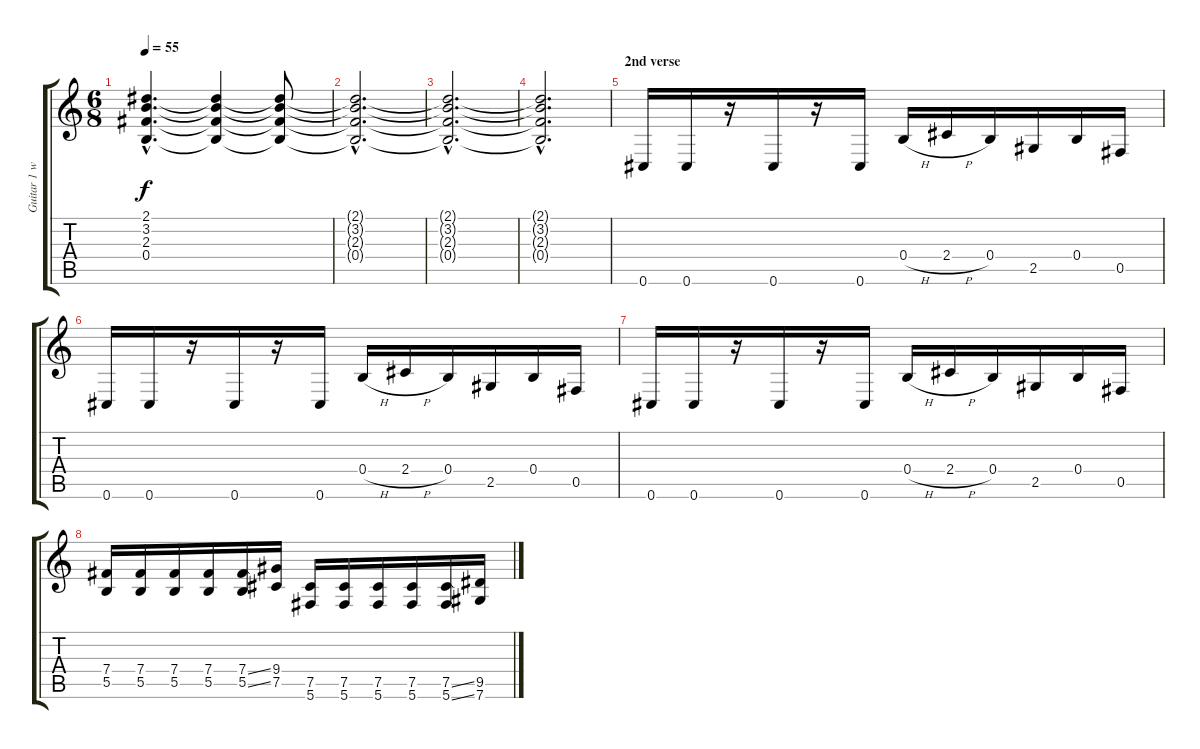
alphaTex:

\track ("Guitar 1 w/ Distorsion " "Guitar 1 w") {instrument distortionguitar}
\staff {score tabs}
\tuning (Db4 Ab3 E3 B2 Gb2 Db2) {hide}
\ts (6 8)
\tempo 55
\clef g2
\ks c
(2.1{hac} 3.2{hac} 2.3{hac} 0.4{hac}).4{d dy f} (2.1{t} 3.2{t} 2.3{t} 0.4{t}).4 (2.1{t} 3.2{t} 2.3{t} 0.4{t}).8 |
(2.1{hac t} 3.2{hac t} 2.3{hac t} 0.4{hac t}).2{d} |
(2.1{hac t} 3.2{hac t} 2.3{hac t} 0.4{hac t}).2{d} |
(2.1{hac t} 3.2{hac t} 2.3{hac t} 0.4{hac t}).2{d} |
\section ("" "2nd verse")
0.6.16 0.6.16 r.16 0.6.16 r.16 0.6.16 0.4{h}.16 2.4{h}.16 0.4.16 2.5.16 0.4.16 0.5.16 |
0.6.16 0.6.16 r.16 0.6.16 r.16 0.6.16 0.4{h}.16 2.4{h}.16 0.4.16 2.5.16 0.4.16 0.5.16 |
0.6.16 0.6.16 r.16 0.6.16 r.16 0.6.16 0.4{h}.16 2.4{h}.16 0.4.16 2.5.16 0.4.16 0.5.16 |
(7.4 5.5).16 (7.4 5.5).16 (7.4 5.5).16 (7.4 5.5).16 (7.4{ss} 5.5{ss}).16 (9.4 7.5).16 (7.5 5.6).16 (7.5 5.6).16 (7.5 5.6).16 (7.5 5.6).16 (7.5{ss} 5.6{ss}).16 (9.5 7.6).16
